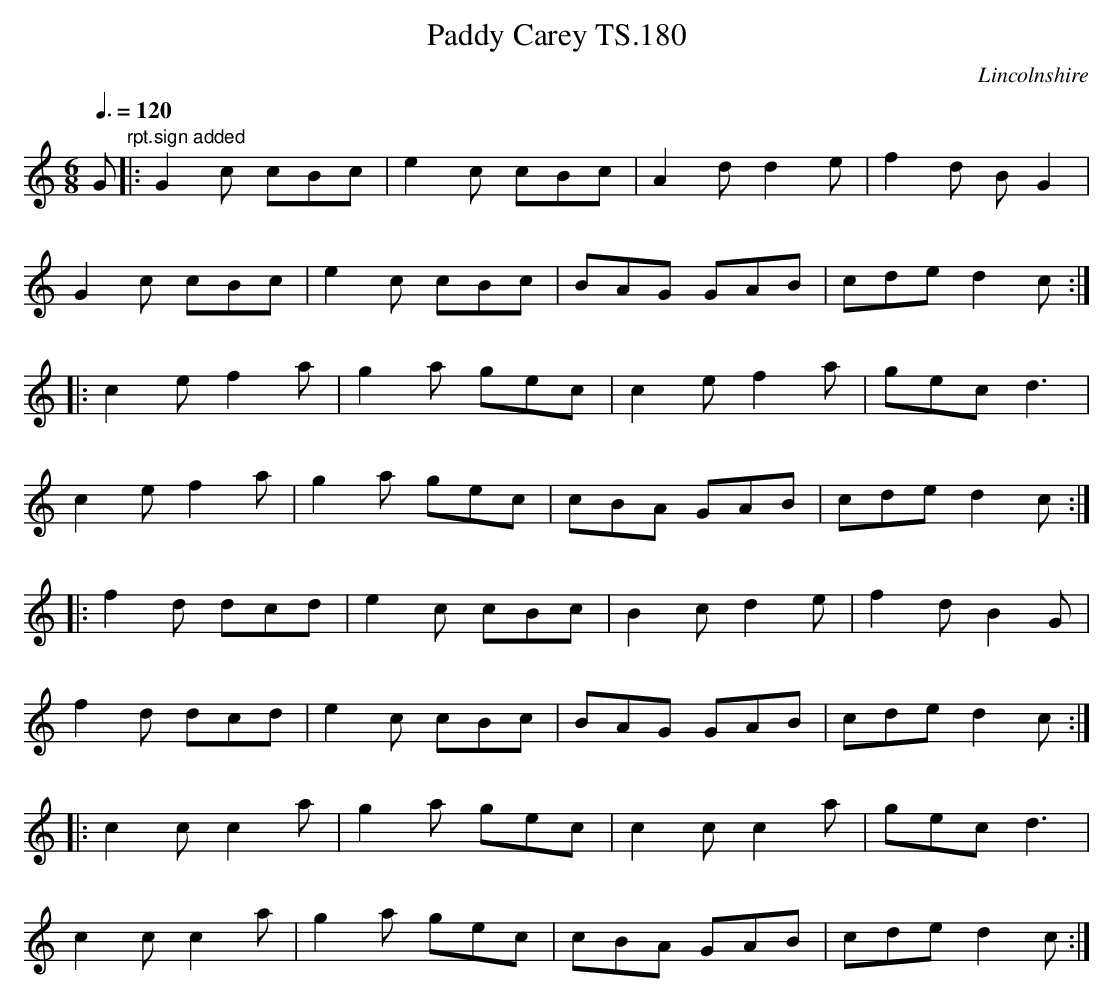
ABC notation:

X:1
T:Paddy Carey TS.180
L:1/8
M:6/8
O:Lincolnshire
Q:3/8=120
K:C
G"rpt.sign added"|:G2c cBc|e2c cBc|A2dd2e|f2d BG2|!
G2c cBc|e2c cBc|BAG GAB|cde d2c:|!
|:c2ef2a|g2a gec|c2ef2a|gecd3|!
c2ef2a|g2a gec|cBA GAB|cde d2c:|!
|:f2d dcd|e2c cBc|B2cd2e|f2d B2G|!
f2d dcd|e2c cBc|BAG GAB|cded2c:|!
|:c2cc2a|g2a gec|c2cc2a|gec d3|!
c2cc2a|g2a gec|cBA GAB|cded2c:|]
